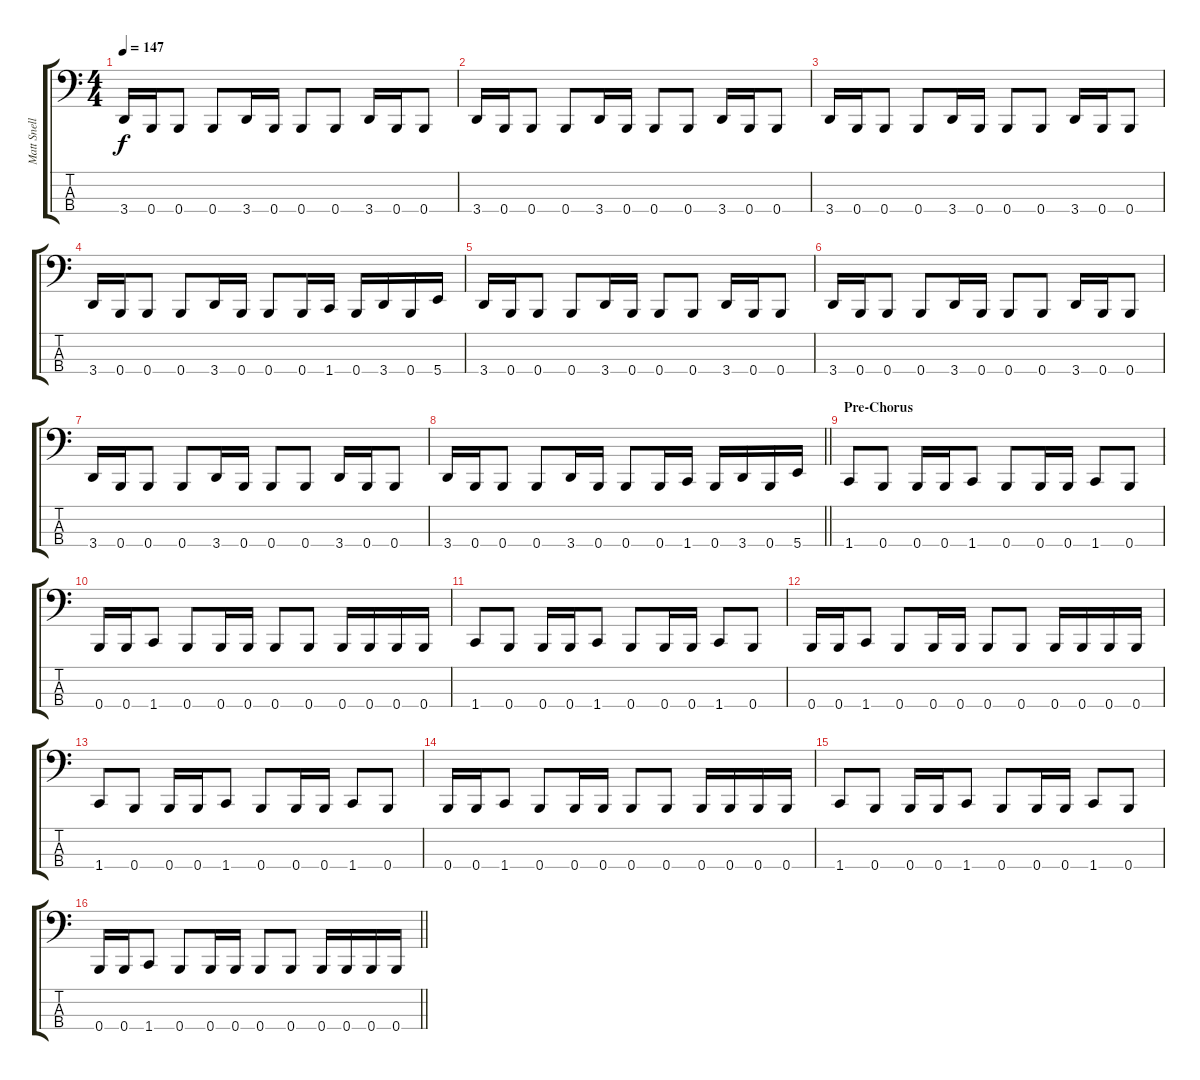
\track ("Matt Snell (Bass)" "Matt Snell") {instrument electricbasspick}
\staff {score tabs}
\tuning (D2 A1 E1 B0) {hide}
\ts (4 4)
\tempo 147
\clef f4
\ks c
3.4.16{dy f} 0.4.16 0.4.8 0.4.8 3.4.16 0.4.16 0.4.8 0.4.8 3.4.16 0.4.16 0.4.8 |
3.4.16 0.4.16 0.4.8 0.4.8 3.4.16 0.4.16 0.4.8 0.4.8 3.4.16 0.4.16 0.4.8 |
3.4.16 0.4.16 0.4.8 0.4.8 3.4.16 0.4.16 0.4.8 0.4.8 3.4.16 0.4.16 0.4.8 |
3.4.16 0.4.16 0.4.8 0.4.8 3.4.16 0.4.16 0.4.8 0.4.16 1.4.16 0.4.16 3.4.16 0.4.16 5.4.16 |
3.4.16 0.4.16 0.4.8 0.4.8 3.4.16 0.4.16 0.4.8 0.4.8 3.4.16 0.4.16 0.4.8 |
3.4.16 0.4.16 0.4.8 0.4.8 3.4.16 0.4.16 0.4.8 0.4.8 3.4.16 0.4.16 0.4.8 |
3.4.16 0.4.16 0.4.8 0.4.8 3.4.16 0.4.16 0.4.8 0.4.8 3.4.16 0.4.16 0.4.8 |
\barLineRight lightlight
3.4.16 0.4.16 0.4.8 0.4.8 3.4.16 0.4.16 0.4.8 0.4.16 1.4.16 0.4.16 3.4.16 0.4.16 5.4.16 |
\section ("" "Pre-Chorus")
1.4.8 0.4.8 0.4.16 0.4.16 1.4.8 0.4.8 0.4.16 0.4.16 1.4.8 0.4.8 |
0.4.16 0.4.16 1.4.8 0.4.8 0.4.16 0.4.16 0.4.8 0.4.8 0.4.16 0.4.16 0.4.16 0.4.16 |
1.4.8 0.4.8 0.4.16 0.4.16 1.4.8 0.4.8 0.4.16 0.4.16 1.4.8 0.4.8 |
0.4.16 0.4.16 1.4.8 0.4.8 0.4.16 0.4.16 0.4.8 0.4.8 0.4.16 0.4.16 0.4.16 0.4.16 |
1.4.8 0.4.8 0.4.16 0.4.16 1.4.8 0.4.8 0.4.16 0.4.16 1.4.8 0.4.8 |
0.4.16 0.4.16 1.4.8 0.4.8 0.4.16 0.4.16 0.4.8 0.4.8 0.4.16 0.4.16 0.4.16 0.4.16 |
1.4.8 0.4.8 0.4.16 0.4.16 1.4.8 0.4.8 0.4.16 0.4.16 1.4.8 0.4.8 |
\barLineRight lightlight
0.4.16 0.4.16 1.4.8 0.4.8 0.4.16 0.4.16 0.4.8 0.4.8 0.4.16 0.4.16 0.4.16 0.4.16
